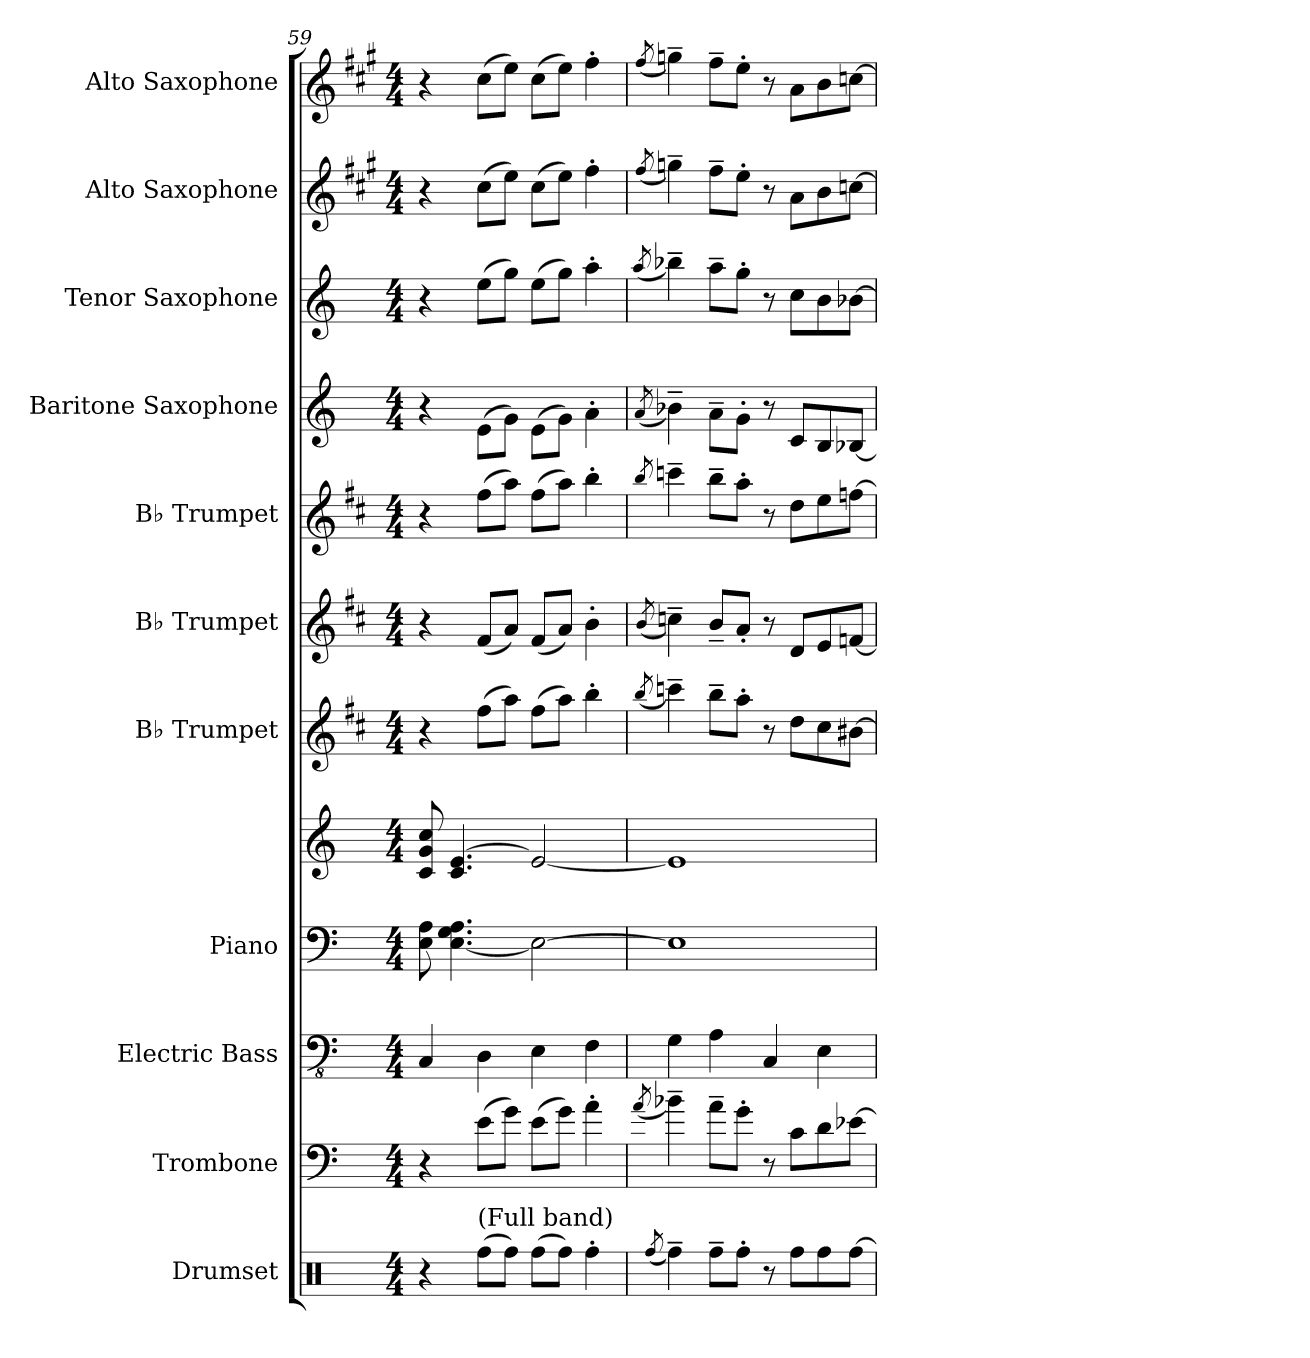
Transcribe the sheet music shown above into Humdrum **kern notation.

**kern	**kern	**kern	**kern	**kern	**kern	**kern	**kern	**kern	**kern	**kern	**kern
*part11	*part10	*part9	*part8	*part8	*part7	*part6	*part5	*part4	*part3	*part2	*part1
*staff12	*staff11	*staff10	*staff9	*staff8	*staff7	*staff6	*staff5	*staff4	*staff3	*staff2	*staff1
*I"Drumset	*I"Trombone	*I"Electric Bass	*I"Piano	*	*I"B♭ Trumpet	*I"B♭ Trumpet	*I"B♭ Trumpet	*I"Baritone Saxophone	*I"Tenor Saxophone	*I"Alto Saxophone	*I"Alto Saxophone
*I'Drs.	*I'Trb.	*I'El. B.	*I'Pno.	*	*I'B♭ Tpt.	*I'B♭ Tpt.	*I'B♭ Tpt.	*I'Bar. Sax.	*I'T. Sax.	*I'A. Sax.	*I'A. Sax.
*clefX	*clefF4	*clefFv4	*clefF4	*clefG2	*clefG2	*clefG2	*clefG2	*clefG2	*clefG2	*clefG2	*clefG2
*	*	*	*	*	*ITrd1c2	*ITrd1c2	*ITrd1c2	*ITrd12c21	*ITrd8c14	*ITrd5c9	*ITrd5c9
*k[]	*k[]	*k[]	*k[]	*k[]	*k[]	*k[]	*k[]	*k[]	*k[]	*k[]	*k[]
*M4/4	*M4/4	*M4/4	*M4/4	*M4/4	*M4/4	*M4/4	*M4/4	*M4/4	*M4/4	*M4/4	*M4/4
=59	=59	=59	=59	=59	=59	=59	=59	=59	=59	=59	=59
4r	4r	4CC/	8E\ 8A\	8c/ 8g/ 8cc/	4r	4r	4r	4r	4r	4r	4r
.	.	.	[4.E\ 4.G\ 4.A\	4.c/ [4.e/	.	.	.	.	.	.	.
!LO:TX:a:t=(Full band)	!	!	!	!	!	!	!	!	!	!	!
(8Rff\L	(8e\L	4DD\	.	.	(8ee\L	(8e/L	(8ee\L	(8E\L	(8e\L	(8e\L	(8e\L
8Rff\J)	8g\J)	.	.	.	8gg\J)	8g/J)	8gg\J)	8G\J)	8g\J)	8g\J)	8g\J)
(8Rff\L	(8e\L	4EE\	2E\_	2e/_	(8ee\L	(8e/L	(8ee\L	(8E\L	(8e\L	(8e\L	(8e\L
8Rff\J)	8g\J)	.	.	.	8gg\J)	8g/J)	8gg\J)	8G\J)	8g\J)	8g\J)	8g\J)
4Rff'\	4a'\	4FF\	.	.	4aa'\	4a'\	4aa'\	4A'\	4a'\	4a'\	4a'\
!!LO:PB:g=z
=60	=60	=60	=60	=60	=60	=60	=60	=60	=60	=60	=60
(8qRff/	(8qa/	.	.	.	(8qaa/	(8qa/	8qaa/	(8qA/	(8qa/	(8qa/	(8qa/
4Rff~\)	4b-X~\)	4GG\	1E]	1e]	4bb-X~\)	4b-X~\)	4bb-X~\	4B-X~\)	4b-X~\)	4b-X~\)	4b-X~\)
8Rff~\L	8a~\L	4AA\	.	.	8aa~\L	8a~/L	8aa~\L	8A~\L	8a~\L	8a~\L	8a~\L
8Rff'\J	8g'\J	.	.	.	8gg'\J	8g'/J	8gg'\J	8G'\J	8g'\J	8g'\J	8g'\J
8r	8r	4CC/	.	.	8r	8r	8r	8r	8r	8r	8r
8Rff\L	8c\L	.	.	.	8cc\L	8c/L	8cc\L	8C/L	8c\L	8c\L	8c\L
8Rff\	8d\	4EE\	.	.	8b\	8d/	8dd\	8BB/	8B\	8d\	8d\
[8Rff\J	[8e-X\J	.	.	.	[8a#X\J	[8e-X/J	[8ee-X\J	[8BB-X/J	[8B-X\J	[8e-X\J	[8e-X\J
=	=	=	=	=	=	=	=	=	=	=	=
*-	*-	*-	*-	*-	*-	*-	*-	*-	*-	*-	*-
